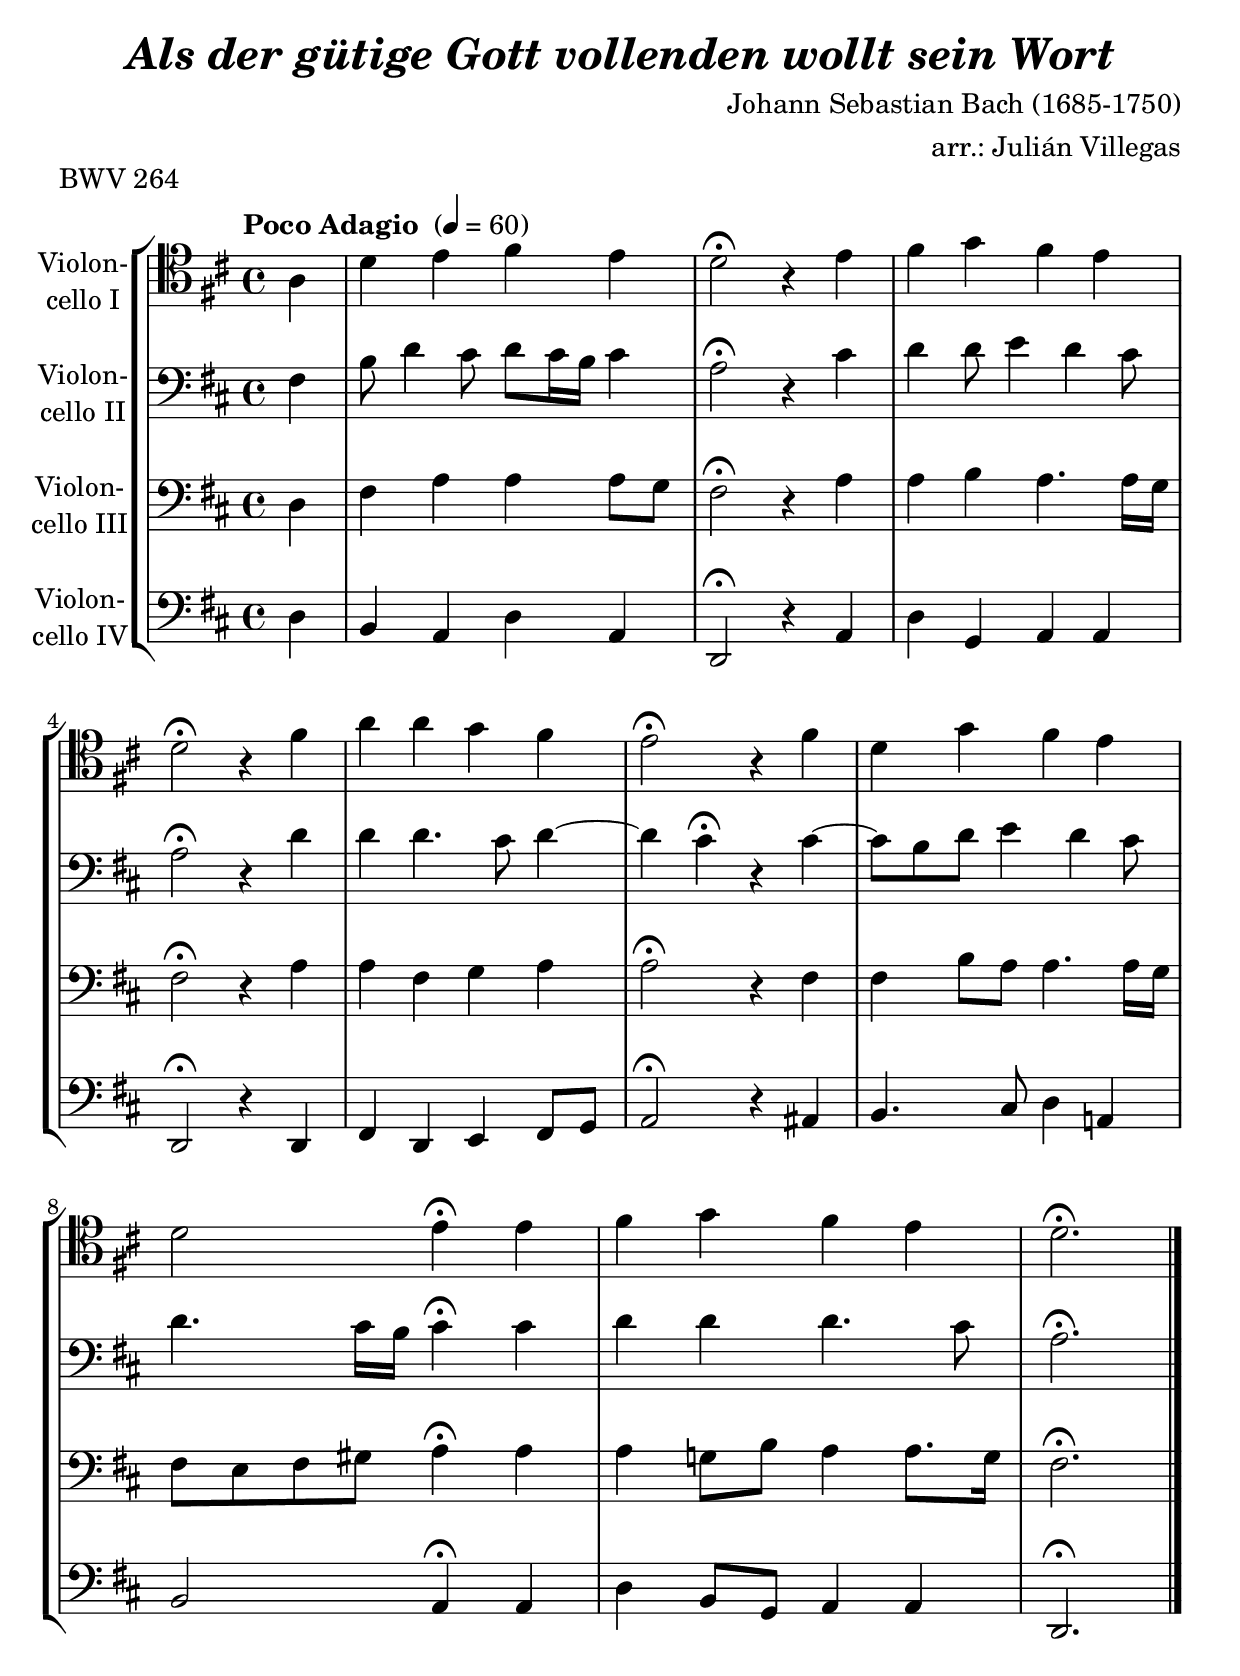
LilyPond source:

\version "2.18.2"
\include "deutsch.ly"
  
#(set-global-staff-size 24)

\header {
  title     = \markup \bold \italic "Als der gütige Gott vollenden wollt sein Wort"
  composer  = "Johann Sebastian Bach (1685-1750)"
  arranger  = "arr.: Julián Villegas"
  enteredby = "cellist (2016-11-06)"
  piece     = "BWV 264"
}

voiceconsts = {
  \key g \major
  \time 4/4
  \clef "bass"
  %\numericTimeSignature
  \compressFullBarRests
  % Set default beaming for all staves
%  \set Timing.beamExceptions = #'()
%  \set Timing.baseMoment     = #(ly:make-moment 1 4)
%  \set Timing.beatStructure  = #'(1 1 1)
  \tempo "Poco Adagio " 4=60
}

%minstr = "harpsichord"
mist = "string ensemble 1"
%minstr = "accordion"
miba = "bassoon"
%milo = "drawbar organ"
milo = "harpsichord"

va = \relative c' {
  \voiceconsts
  \clef "tenor"

  \partial 4 d4
  g a h a
  g2\fermata r4 a
  h c h a
  g2\fermata r4 h
  d d c h

  a2\fermata r4 h
  g c h a
  g2 a4\fermata a
  h c h a
  g2.\fermata \bar "|."
}

vb = \relative c' {
  \voiceconsts
  
  \partial 4 h4
  e8 g4 fis8 g fis16 e fis4
  d2\fermata r4 fis
  g g8 a4 g fis8
  d2\fermata r4 g
  g g4. fis8 g4~

  g fis\fermata r fis~
  fis8 e g a4 g fis8
  g4. fis16 e fis4\fermata fis
  g g g4. fis8
  d2.\fermata \bar "|."
}

vc = \relative c' {
  \voiceconsts

  \partial 4 g4
  h d d d8 c
  h2\fermata r4 d
  d e d4. d16 c
  h2\fermata r4 d
  d h c d

  d2\fermata r4 h
  h e8 d d4. d16 c
  h8 a h cis d4\fermata d
  d c!8 e d4 d8. c16
  h2.\fermata \bar "|."
}

vd = \relative c' {
  \voiceconsts

  \partial 4 g4
  e d g d
  g,2\fermata r4 d'
  g c, d d
  g,2\fermata r4 g
  h g a h8 c

  d2\fermata r4 dis
  e4. fis8 g4 d!
  e2 d4\fermata d
  g e8 c d4 d
  g,2.\fermata \bar "|."
}


music = \new StaffGroup <<
      \new Staff {
	\set Staff.midiInstrument = \mist
	\set Staff.instrumentName = \markup \center-column { "Violon-" "cello I" }
	\transpose g d { \va }
      }

      \new Staff {
	\set Staff.midiInstrument = \mist
	\set Staff.instrumentName = \markup \center-column { "Violon-" "cello II" }
	\transpose g d { \vb }
      }

      \new Staff {
	\set Staff.midiInstrument = \miba
	\set Staff.instrumentName = \markup \center-column { "Violon-" "cello III" }
	\transpose g d { \vc }
      }

      \new Staff {
	\set Staff.midiInstrument = \miba
	\set Staff.instrumentName = \markup \center-column { "Violon-" "cello IV" }
	\transpose g d { \vd }
      }
>>

\book {
  \score {
    \music
    \layout {}
  }

  \score {
    \unfoldRepeats \music

    \midi {
      \context {
        \Score
      }
    }
  }
}
